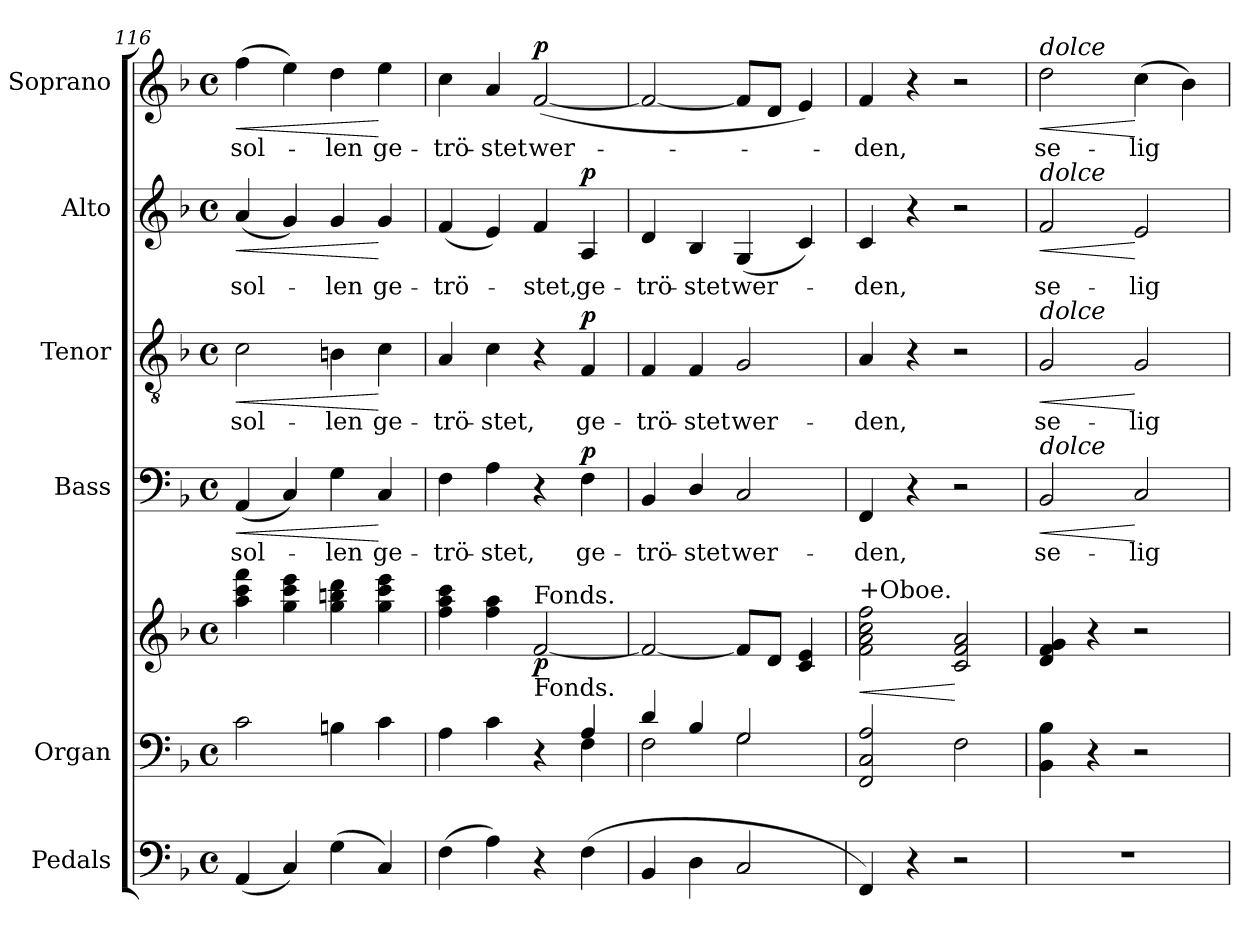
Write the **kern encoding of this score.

**kern	**kern	**kern	**dynam	**kern	**text	**dynam	**kern	**text	**dynam	**kern	**text	**dynam	**kern	**text	**dynam
*part6	*part5	*part5	*part5	*part4	*part4	*part4	*part3	*part3	*part3	*part2	*part2	*part2	*part1	*part1	*part1
*staff7	*staff6	*staff5	*staff5/6	*staff4	*staff4	*staff4	*staff3	*staff3	*staff3	*staff2	*staff2	*staff2	*staff1	*staff1	*staff1
*I"Pedals	*I"Organ	*	*	*I"Bass	*	*	*I"Tenor	*	*	*I"Alto	*	*	*I"Soprano	*	*
*	*I'Org.	*	*	*I'B.	*	*	*I'T.	*	*	*I'A.	*	*	*I'S.	*	*
*clefF4	*clefF4	*clefG2	*	*clefF4	*	*	*clefGv2	*	*	*clefG2	*	*	*clefG2	*	*
*	*	*	*	*	*	*	*ITrd7c12	*	*	*	*	*	*	*	*
*k[b-]	*k[b-]	*k[b-]	*	*k[b-]	*	*	*k[b-]	*	*	*k[b-]	*	*	*k[b-]	*	*
*F:	*F:	*F:	*	*F:	*	*	*F:	*	*	*F:	*	*	*F:	*	*
*M4/4	*M4/4	*M4/4	*	*M4/4	*	*	*M4/4	*	*	*M4/4	*	*	*M4/4	*	*
*met(c)	*met(c)	*met(c)	*	*met(c)	*	*	*met(c)	*	*	*met(c)	*	*	*met(c)	*	*
=116	=116	=116	=116	=116	=116	=116	=116	=116	=116	=116	=116	=116	=116	=116	=116
!	!	!	!	!	!LO:LY:b:color=#000000	!LO:HP:b	!	!	!	!	!	!	!	!	!
!	!	!	!	!	!	!	!	!LO:LY:b:color=#000000	!LO:HP:b	!	!	!	!	!	!
!	!	!	!	!	!	!	!	!	!	!	!LO:LY:b:color=#000000	!LO:HP:b	!	!	!
!	!	!	!	!	!	!	!	!	!	!	!	!	!	!LO:LY:b:color=#000000	!LO:HP:b
(4AAi/	2ci\	4aai\ 4ccci 4fffi	.	(4AAi/	sol-	<	2Ci\	sol-	<	(4ai/	sol-	<	(4ffi\	sol-	<
4Ci/)	.	4ggi\ 4ccci 4eeei	.	4Ci/)	.	.	.	.	.	4gi/)	.	.	4eei\)	.	.
!	!	!	!	!	!LO:LY:b:color=#000000	!	!	!	!	!	!	!	!	!	!
!	!	!	!	!	!	!	!	!LO:LY:b:color=#000000	!	!	!	!	!	!	!
!	!	!	!	!	!	!	!	!	!	!	!LO:LY:b:color=#000000	!	!	!	!
!	!	!	!	!	!	!	!	!	!	!	!	!	!	!LO:LY:b:color=#000000	!
(4Gi\	4Bni\	4ggi\ 4bbni 4dddi	.	4Gi\	-len	.	4BBni\	-len	.	4gi/	-len	.	4ddi\	-len	.
!	!	!	!	!	!LO:LY:b:color=#000000	!	!	!	!	!	!	!	!	!	!
!	!	!	!	!	!	!	!	!LO:LY:b:color=#000000	!	!	!	!	!	!	!
!	!	!	!	!	!	!	!	!	!	!	!LO:LY:b:color=#000000	!	!	!	!
!	!	!	!	!	!	!	!	!	!	!	!	!	!	!LO:LY:b:color=#000000	!
4Ci/)	4ci\	4ggi\ 4ccci 4eeei	.	4Ci/	ge-	[	4Ci\	ge-	[	4gi/	ge-	[	4eei\	ge-	[
=117	=117	=117	=117	=117	=117	=117	=117	=117	=117	=117	=117	=117	=117	=117	=117
*	*^	*	*	*	*	*	*	*	*	*	*	*	*	*	*
!	!	!	!	!	!	!LO:LY:b:color=#000000	!	!	!	!	!	!	!	!	!	!
!	!	!	!	!	!	!	!	!	!LO:LY:b:color=#000000	!	!	!	!	!	!	!
!	!	!	!	!	!	!	!	!	!	!	!	!LO:LY:b:color=#000000	!	!	!	!
!	!	!	!	!	!	!	!	!	!	!	!	!	!	!	!LO:LY:b:color=#000000	!
(4Fi\	4Ai\	2.ryy	4ffi\ 4aai 4ccci	.	4Fi\	-trö-	.	4AAi/	-trö-	.	(4fi/	-trö-	.	4cci\	-trö-	.
!	!	!	!	!	!	!LO:LY:b:color=#000000	!	!	!	!	!	!	!	!	!	!
!	!	!	!	!	!	!	!	!	!LO:LY:b:color=#000000	!	!	!	!	!	!	!
!	!	!	!	!	!	!	!	!	!	!	!	!	!	!	!LO:LY:b:color=#000000	!
4Ai\)	4ci\	.	4ffi\ 4aai	.	4Ai\	-stet,	.	4Ci\	-stet,	.	4ei/)	.	.	4ai/	-stet	.
!	!	!	!	!	!	!	!	!	!	!	!	!LO:LY:b:color=#000000	!	!	!	!
!	!	!	!LO:TX:a:t=Fonds.	!	!	!	!	!	!	!	!	!	!	!	!	!
!	!LO:TX:a:t=Fonds.	!	!	!	!	!	!	!	!	!	!	!	!	!	!	!
!	!	!	!	!	!	!	!	!	!	!	!	!	!	!	!LO:LY:b:color=#000000	!
4r	4r	.	[2fi/	p	4r	.	.	4r	.	.	4fi/	-stet,	.	([2fi/	wer-	p
!	!	!	!	!	!	!LO:LY:b:color=#000000	!	!	!	!	!	!	!	!	!	!
!	!	!	!	!	!	!	!	!	!LO:LY:b:color=#000000	!	!	!	!	!	!	!
!	!	!	!	!	!	!	!	!	!	!	!	!LO:LY:b:color=#000000	!	!	!	!
(4Fi\	4Ai/	4Fi\	.	.	4Fi\	ge-	p	4FFi/	ge-	p	4Ai/	ge-	p	.	.	.
=118	=118	=118	=118	=118	=118	=118	=118	=118	=118	=118	=118	=118	=118	=118	=118	=118
!	!	!	!	!	!	!LO:LY:b:color=#000000	!	!	!	!	!	!	!	!	!	!
!	!	!	!	!	!	!	!	!	!LO:LY:b:color=#000000	!	!	!	!	!	!	!
!	!	!	!	!	!	!	!	!	!	!	!	!LO:LY:b:color=#000000	!	!	!	!
4BB-i/	4di/	2Fi\	2fi/_	.	4BB-i/	-trö-	.	4FFi/	-trö-	.	4di/	-trö-	.	2fi/_	.	.
!	!	!	!	!	!	!LO:LY:b:color=#000000	!	!	!	!	!	!	!	!	!	!
!	!	!	!	!	!	!	!	!	!LO:LY:b:color=#000000	!	!	!	!	!	!	!
!	!	!	!	!	!	!	!	!	!	!	!	!LO:LY:b:color=#000000	!	!	!	!
4Di\	4B-i/	.	.	.	4Di/	-stet	.	4FFi/	-stet	.	4B-i/	-stet	.	.	.	.
!	!	!	!	!	!	!LO:LY:b:color=#000000	!	!	!	!	!	!	!	!	!	!
!	!	!	!	!	!	!	!	!	!LO:LY:b:color=#000000	!	!	!	!	!	!	!
!	!	!	!	!	!	!	!	!	!	!	!	!LO:LY:b:color=#000000	!	!	!	!
2Ci/	2Gi/	2Gi\	8fi/L]	.	2Ci/	wer-	.	2GGi/	wer-	.	(4Gi/	wer-	.	8fi/L]	.	.
.	.	.	8di/J	.	.	.	.	.	.	.	.	.	.	8di/J	.	.
.	.	.	4ci/ 4ei	.	.	.	.	.	.	.	4ci/)	.	.	4ei/)	.	.
*	*v	*v	*	*	*	*	*	*	*	*	*	*	*	*	*	*
=119	=119	=119	=119	=119	=119	=119	=119	=119	=119	=119	=119	=119	=119	=119	=119
!	!	!	!LO:HP:b	!	!	!	!	!	!	!	!	!	!	!	!
!	!	!	!LO:HP:n=1:b	!	!	!	!	!	!	!	!	!	!	!	!
!	!	!	!	!	!LO:LY:b:color=#000000	!	!	!	!	!	!	!	!	!	!
!	!	!	!	!	!	!	!	!LO:LY:b:color=#000000	!	!	!	!	!	!	!
!	!	!	!	!	!	!	!	!	!	!	!LO:LY:b:color=#000000	!	!	!	!
!	!	!LO:TX:a:t=+Oboe.	!	!	!	!	!	!	!	!	!	!	!	!	!
!	!	!	!	!	!	!	!	!	!	!	!	!	!	!LO:LY:b:color=#000000	!
4FFi/)	2FFi/ 2Ci 2Ai	2fi\ 2ai 2cci 2ffi	< >	4FFi/	-den,	.	4AAi/	-den,	.	4ci/	-den,	.	4fi/	-den,	.
4r	.	.	.	4r	.	.	4r	.	.	4r	.	.	4r	.	.
2r	2Fi\	2ci/ 2fi 2ai	[	2r	.	.	2r	.	.	2r	.	.	2r	.	.
.	.	.	]	.	.	.	.	.	.	.	.	.	.	.	.
!!LO:LB:g=z
=120	=120	=120	=120	=120	=120	=120	=120	=120	=120	=120	=120	=120	=120	=120	=120
!	!	!	!	!	!LO:LY:b:color=#000000	!LO:HP:b	!	!	!	!	!	!	!	!	!
!	!	!	!	!	!	!LO:HP:n=1:b	!	!	!	!	!	!	!	!	!
!	!	!	!	!	!	!	!	!LO:LY:b:color=#000000	!LO:HP:b	!	!	!	!	!	!
!	!	!	!	!	!	!	!	!	!LO:HP:n=1:b	!	!	!	!	!	!
!	!	!	!	!	!	!	!	!	!	!	!LO:LY:b:color=#000000	!LO:HP:b	!	!	!
!	!	!	!	!	!	!	!	!	!	!	!	!LO:HP:n=1:b	!	!	!
!	!	!	!	!	!	!	!	!	!	!	!	!	!LO:TX:a:i:t=dolce	!	!
!	!	!	!	!	!	!	!	!	!	!LO:TX:a:i:t=dolce	!	!	!	!	!
!	!	!	!	!	!	!	!LO:TX:a:i:t=dolce	!	!	!	!	!	!	!	!
!	!	!	!	!LO:TX:a:i:t=dolce	!	!	!	!	!	!	!	!	!	!	!
!	!	!	!	!	!	!	!	!	!	!	!	!	!	!LO:LY:b:color=#000000	!LO:HP:b
!	!	!	!	!	!	!	!	!	!	!	!	!	!	!	!LO:HP:n=1:b
1r	4BB-i\ 4B-i	4di/ 4fi 4gi	.	2BB-i/	se-	< >	2GGi/	se-	< >	2fi/	se-	< >	2ddi\	se-	< >
.	4r	4r	.	.	.	.	.	.	.	.	.	.	.	.	.
!	!	!	!	!	!LO:LY:b:color=#000000	!	!	!	!	!	!	!	!	!	!
!	!	!	!	!	!	!	!	!LO:LY:b:color=#000000	!	!	!	!	!	!	!
!	!	!	!	!	!	!	!	!	!	!	!LO:LY:b:color=#000000	!	!	!	!
!	!	!	!	!	!	!	!	!	!	!	!	!	!	!LO:LY:b:color=#000000	!
.	2r	2r	.	2Ci/	-lig	[	2GGi/	-lig	[	2ei/	-lig	[	(4cci\	-lig	[
.	.	.	.	.	.	.	.	.	.	.	.	.	4b-i\)	.	]
.	.	.	.	.	.	]	.	.	]	.	.	]	.	.	.
=	=	=	=	=	=	=	=	=	=	=	=	=	=	=	=
*-	*-	*-	*-	*-	*-	*-	*-	*-	*-	*-	*-	*-	*-	*-	*-
